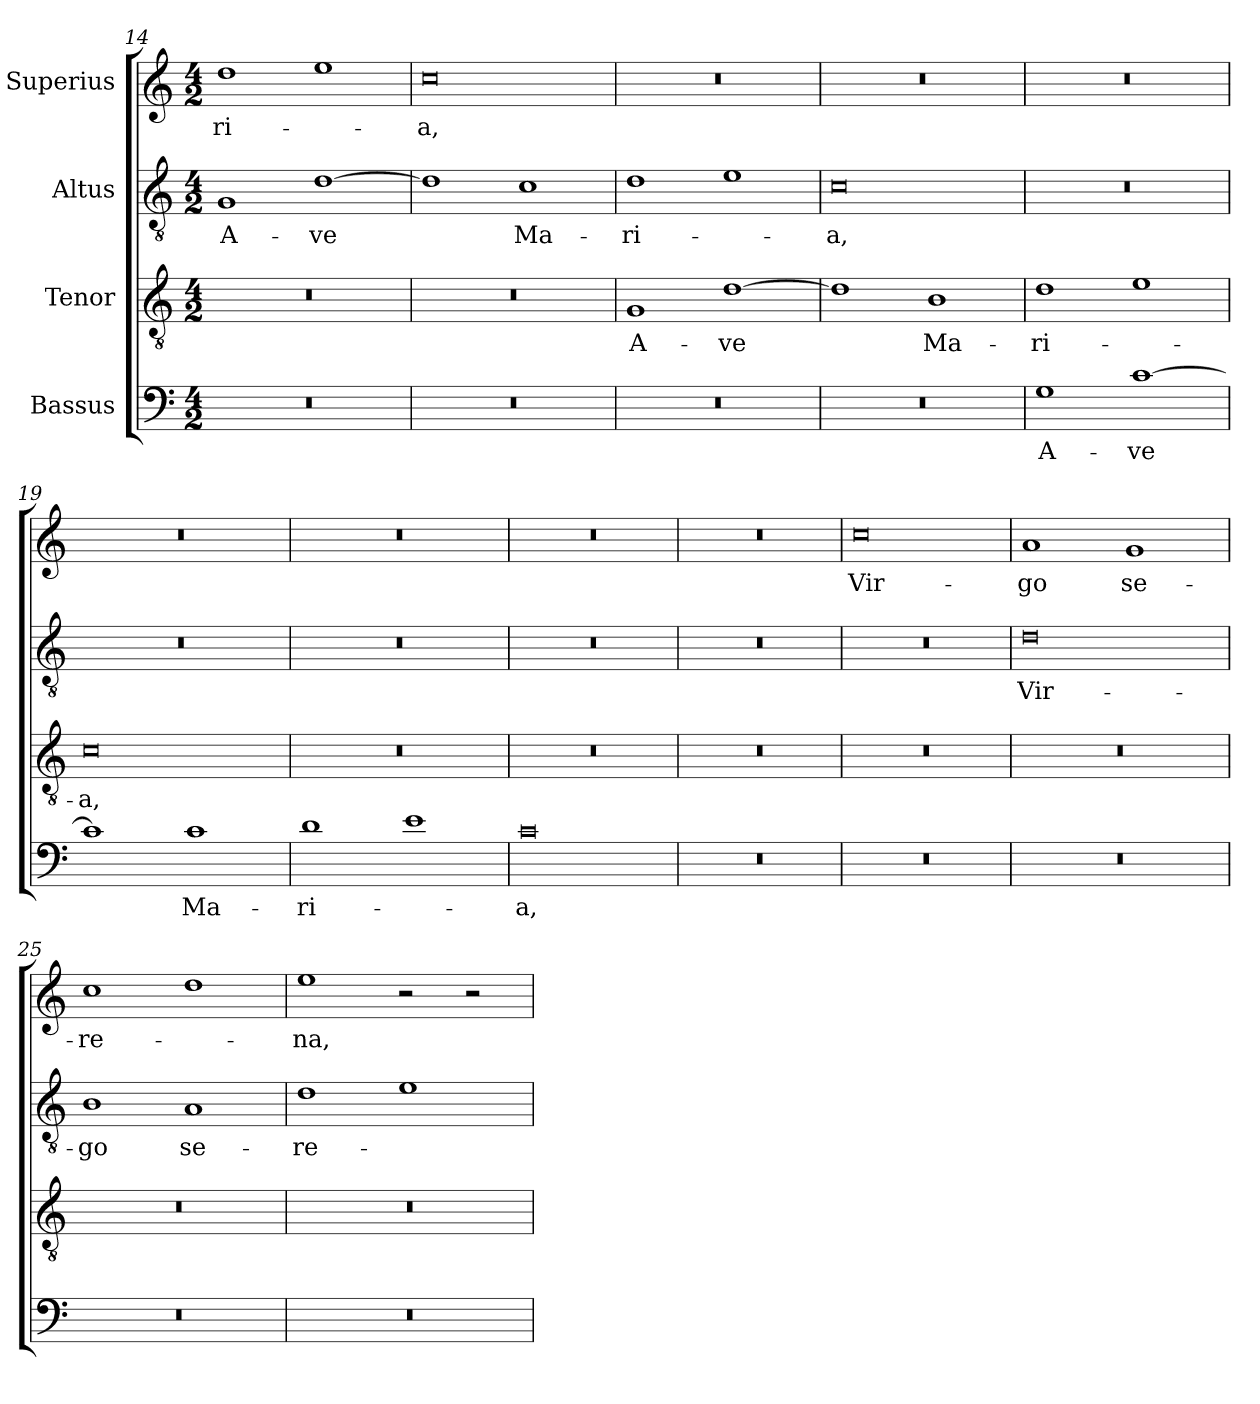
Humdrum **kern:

**kern	**text	**kern	**text	**kern	**text	**kern	**text
*part4	*part4	*part3	*part3	*part2	*part2	*part1	*part1
*staff4	*staff4	*staff3	*staff3	*staff2	*staff2	*staff1	*staff1
*I"Bassus	*	*I"Tenor	*	*I"Altus	*	*I"Superius	*
*clefF4	*	*clefGv2	*	*clefGv2	*	*clefG2	*
*k[]	*	*k[]	*	*k[]	*	*k[]	*
*M4/2	*	*M4/2	*	*M4/2	*	*M4/2	*
=14	=14	=14	=14	=14	=14	=14	=14
0r	.	0r	.	1G/	A-	1dd\	-ri-
.	.	.	.	[1d\	-ve	1ee\	.
=15	=15	=15	=15	=15	=15	=15	=15
0r	.	0r	.	1d\]	.	0cc\	-a,
.	.	.	.	1c\	Ma-	.	.
=16	=16	=16	=16	=16	=16	=16	=16
0r	.	1G/	A-	1d\	-ri-	0r	.
.	.	[1d\	-ve	1e\	.	.	.
=17	=17	=17	=17	=17	=17	=17	=17
0r	.	1d\]	.	0c\	-a,	0r	.
.	.	1B\	Ma-	.	.	.	.
=18	=18	=18	=18	=18	=18	=18	=18
1G\	A-	1d\	-ri-	0r	.	0r	.
[1c\	-ve	1e\	.	.	.	.	.
=19	=19	=19	=19	=19	=19	=19	=19
1c\]	.	0c\	-a,	0r	.	0r	.
1c\	Ma-	.	.	.	.	.	.
=20	=20	=20	=20	=20	=20	=20	=20
1d\	-ri-	0r	.	0r	.	0r	.
1e\	.	.	.	.	.	.	.
=21	=21	=21	=21	=21	=21	=21	=21
0c\	-a,	0r	.	0r	.	0r	.
=22	=22	=22	=22	=22	=22	=22	=22
0r	.	0r	.	0r	.	0r	.
=23	=23	=23	=23	=23	=23	=23	=23
0r	.	0r	.	0r	.	0cc\	Vir-
=24	=24	=24	=24	=24	=24	=24	=24
0r	.	0r	.	0d\	Vir-	1a/	-go
.	.	.	.	.	.	1g/	se-
=25	=25	=25	=25	=25	=25	=25	=25
0r	.	0r	.	1B\	-go	1cc\	-re-
.	.	.	.	1A/	se-	1dd\	.
=26	=26	=26	=26	=26	=26	=26	=26
0r	.	0r	.	1d\	-re-	1ee\	-na,
.	.	.	.	1e\	.	2r	.
.	.	.	.	.	.	2r	.
=	=	=	=	=	=	=	=
*-	*-	*-	*-	*-	*-	*-	*-
